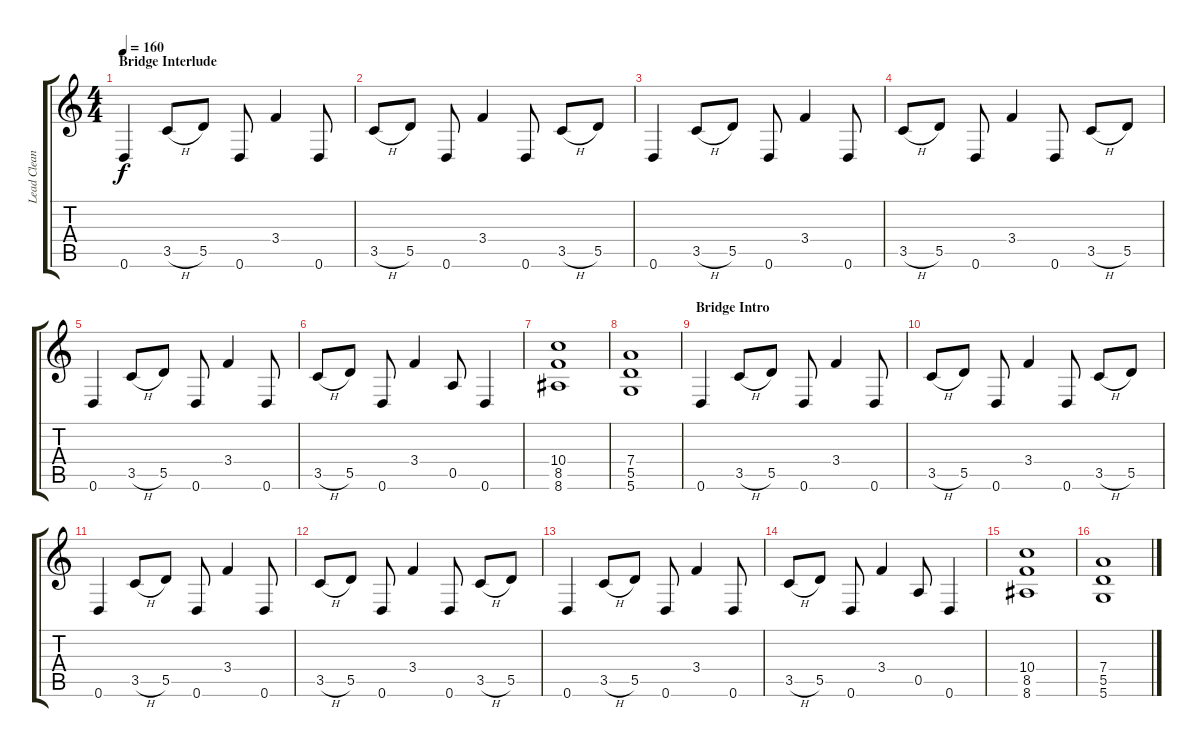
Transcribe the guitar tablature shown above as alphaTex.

\track ("Lead Clean" "Lead Clean") {instrument acousticguitarsteel}
\staff {score tabs}
\tuning (E4 B3 G3 D3 A2 D2) {hide}
\ts (4 4)
\section ("" "Bridge Interlude")
\tempo 160
\clef g2
\ks c
0.6.4{dy f} 3.5{h}.8 5.5.8 0.6.8 3.4.4 0.6.8 |
3.5{h}.8 5.5.8 0.6.8 3.4.4 0.6.8 3.5{h}.8 5.5.8 |
0.6.4 3.5{h}.8 5.5.8 0.6.8 3.4.4 0.6.8 |
3.5{h}.8 5.5.8 0.6.8 3.4.4 0.6.8 3.5{h}.8 5.5.8 |
0.6.4 3.5{h}.8 5.5.8 0.6.8 3.4.4 0.6.8 |
3.5{h}.8 5.5.8 0.6.8 3.4.4 0.5.8 0.6.4 |
(10.4 8.5 8.6).1 |
(7.4 5.5 5.6).1 |
\section ("" "Bridge Intro")
0.6.4 3.5{h}.8 5.5.8 0.6.8 3.4.4 0.6.8 |
3.5{h}.8 5.5.8 0.6.8 3.4.4 0.6.8 3.5{h}.8 5.5.8 |
0.6.4 3.5{h}.8 5.5.8 0.6.8 3.4.4 0.6.8 |
3.5{h}.8 5.5.8 0.6.8 3.4.4 0.6.8 3.5{h}.8 5.5.8 |
0.6.4 3.5{h}.8 5.5.8 0.6.8 3.4.4 0.6.8 |
3.5{h}.8 5.5.8 0.6.8 3.4.4 0.5.8 0.6.4 |
(10.4 8.5 8.6).1 |
(7.4 5.5 5.6).1
